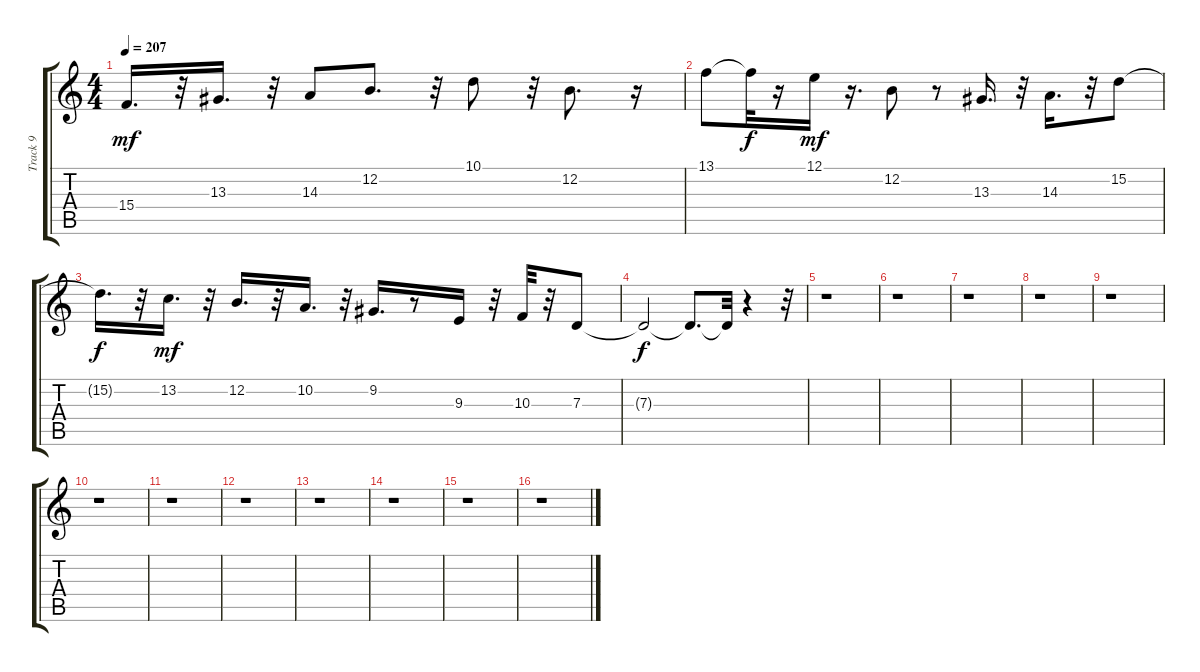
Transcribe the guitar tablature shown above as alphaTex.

\track ("Track 9" "Track 9") {instrument fiddle}
\staff {score tabs}
\tuning (E4 B3 G3 D3 A2 E2) {hide}
\ts (4 4)
\tempo 207
\clef g2
\ks c
15.4.16{d dy mf} r.32 13.3.16{d} r.32 14.3.8 12.2.8{d} r.32 10.1.8 r.32 12.2.8{d} r.16 |
13.1.8 13.1{t}.32{dy f} r.16 12.1.16{dy mf} r.16{d} 12.2.8 r.8 13.3.16{d} r.32 14.3.16{d} r.32 15.2.8 |
15.2{t}.16{d dy f} r.32 13.2.16{d dy mf} r.32 12.2.16{d} r.32 10.2.16{d} r.32 9.2.16{d} r.8 9.3.16 r.32 10.3.32 r.32 7.3.8 |
7.3{t}.2{dy f} 7.3{t}.8{d} 7.3{t}.32 r.4 r.32 |
r.1 |
r.1 |
r.1 |
r.1 |
r.1 |
r.1 |
r.1 |
r.1 |
r.1 |
r.1 |
r.1 |
r.1
